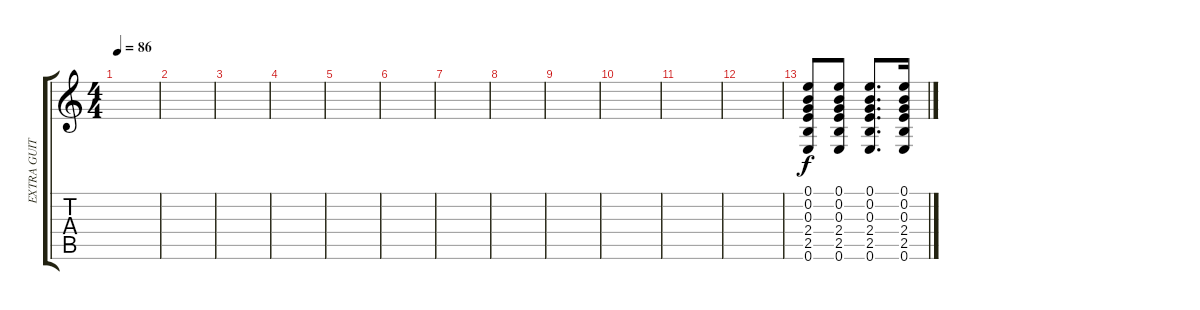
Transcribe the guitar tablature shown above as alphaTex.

\track ("EXTRA GUITAR" "EXTRA GUIT") {instrument electricguitarclean}
\staff {score tabs}
\tuning (E4 B3 G3 D3 A2 E2) {hide}
\ts (4 4)
\tempo 86
\clef g2
\ks c
|
|
|
|
|
|
|
|
|
|
|
|
(0.1 0.2 0.3 2.4 2.5 0.6).8 (0.1 0.2 0.3 2.4 2.5 0.6).8 (0.1 0.2 0.3 2.4 2.5 0.6).8{d} (0.1 0.2 0.3 2.4 2.5 0.6).16
